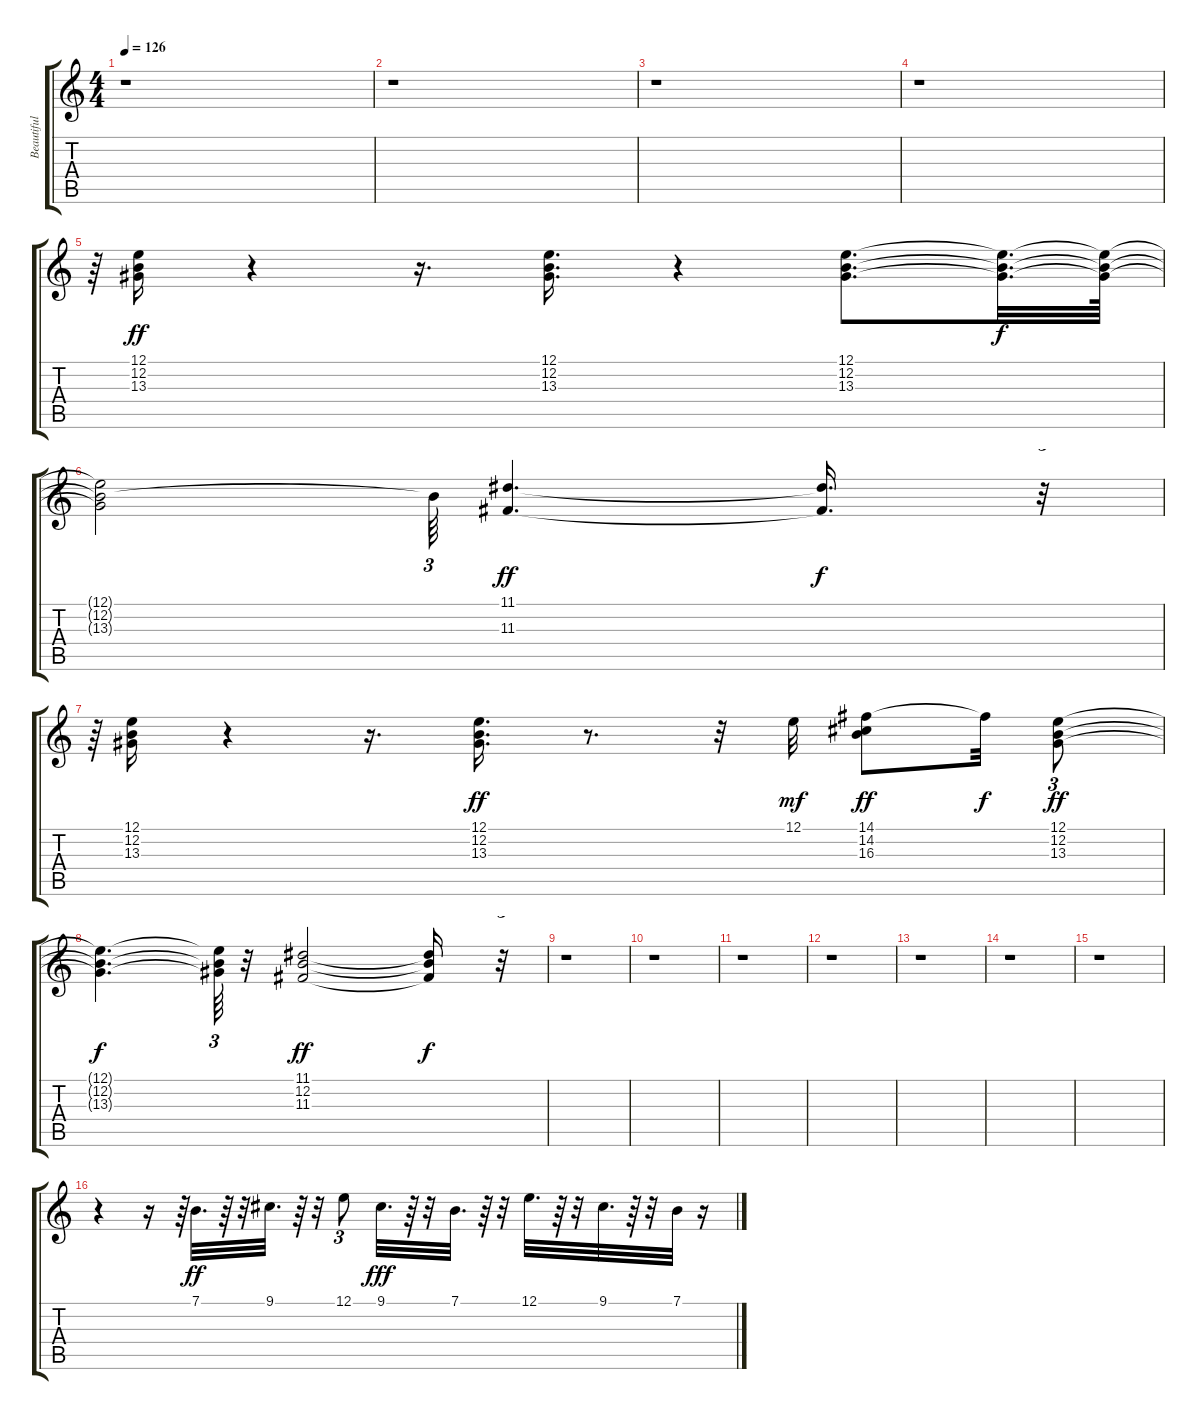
\track ("Beautiful Brass" "Beautiful ") {instrument brasssection}
\staff {score tabs}
\tuning (E4 B3 G3 D3 A2 E2) {hide}
\ts (4 4)
\tempo 126
\clef g2
\ks c
r.1{dy f} |
r.1 |
r.1 |
r.1 |
r.64{tu (3 2)} (12.1 12.2 13.3).16{dy ff} r.4 r.16{d} (12.1 12.2 13.3).16{d} r.4 (12.1 12.2 13.3).8{d} (12.1{t} 12.2{t} 13.3{t}).32{d dy f} (12.1{t} 12.2{t} 13.3{t}).64 |
(12.1{t} 12.2{t} 13.3{t}).2 12.2{t}.64{tu (3 2)} (11.1 11.3).4{d dy ff} (11.1{t} 11.3{t}).16{d dy f} r.32{tu (3 2)} |
r.64{tu (3 2)} (12.1 12.2 13.3).16 r.4 r.16{d} (12.1 12.2 13.3).16{d dy ff} r.8{d} r.32 12.1.32{dy mf} (14.1 14.2 16.3).8{dy ff} 14.1{t}.32{dy f} (12.1 12.2 13.3).8{tu (3 2) dy ff} |
(12.1{t} 12.2{t} 13.3{t}).4{d dy f} (12.1{t} 12.2{t} 13.3{t}).64{tu (3 2)} r.32 (11.1 12.2 11.3).2{dy ff} (11.1{t} 12.2{t} 11.3{t}).16{dy f} r.32{tu (3 2)} |
r.1 |
r.1 |
r.1 |
r.1 |
r.1 |
r.1 |
r.1 |
r.4 r.16 r.64{tu (3 2)} 7.1.32{d dy ff} r.64 r.32 9.1.32{d} r.64 r.32 12.1.8{tu (3 2)} 9.1.32{d dy fff} r.64 r.32 7.1.32{d} r.64 r.32 12.1.32{d} r.64 r.32 9.1.32{d} r.64 r.32 7.1.32 r.16
